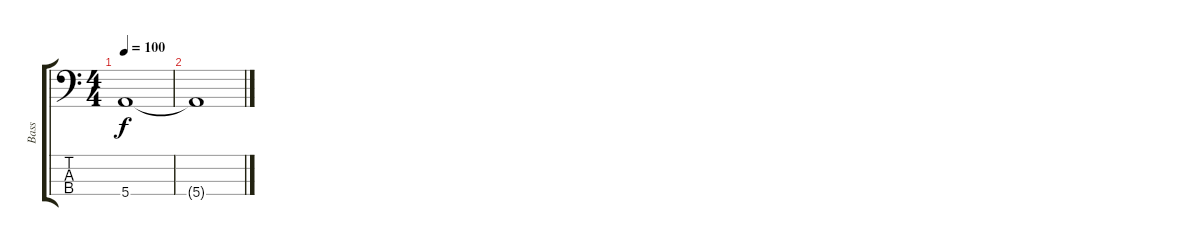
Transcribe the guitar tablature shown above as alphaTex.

\track ("Bass" "Bass") {instrument electricbasspick}
\staff {score tabs}
\tuning (G2 D2 A1 E1) {hide}
\ts (4 4)
\tempo 100
\clef f4
\ks c
5.4.1{dy f} |
5.4{t}.1
